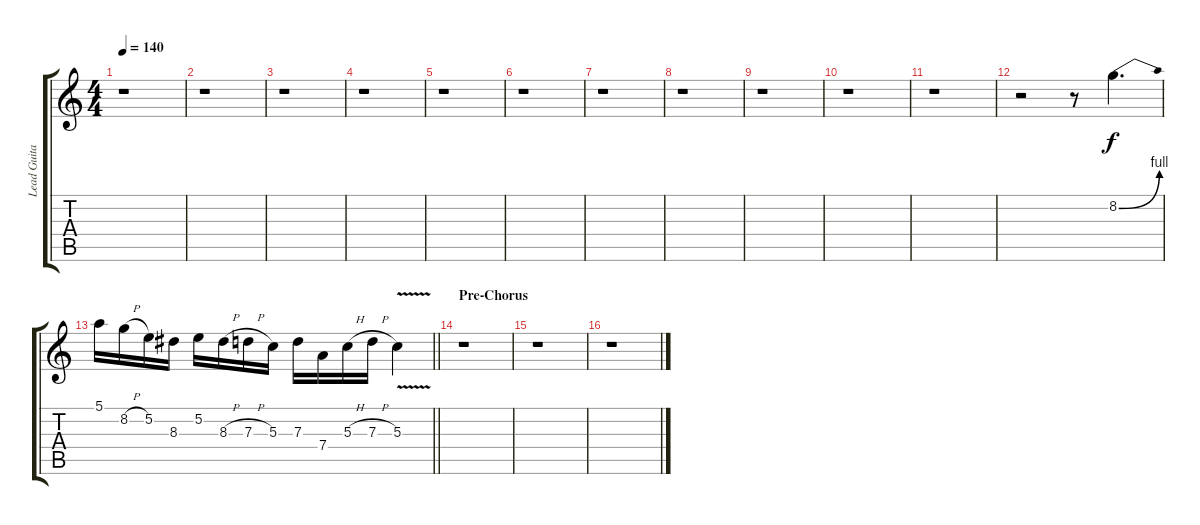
\track ("Lead Guitar" "Lead Guita") {instrument overdrivenguitar}
\staff {score tabs}
\tuning (E4 B3 G3 D3 A2 E2) {hide}
\ts (4 4)
\tempo 140
\clef g2
\ks c
r.1{dy f} |
r.1 |
r.1 |
r.1 |
r.1 |
r.1 |
r.1 |
r.1 |
r.1 |
r.1 |
r.1 |
r.2 r.8 8.2{be (bend 0 0 60 4)}.4{d} |
\barLineRight lightlight
5.1.16 8.2{h}.16 5.2.16 8.3.16 5.2.16 8.3{h}.16 7.3{h}.16 5.3.16 7.3.16 7.4.16 5.3{h}.16 7.3{h}.16 5.3{v}.4 |
\section ("" "Pre-Chorus")
r.1 |
r.1 |
r.1
